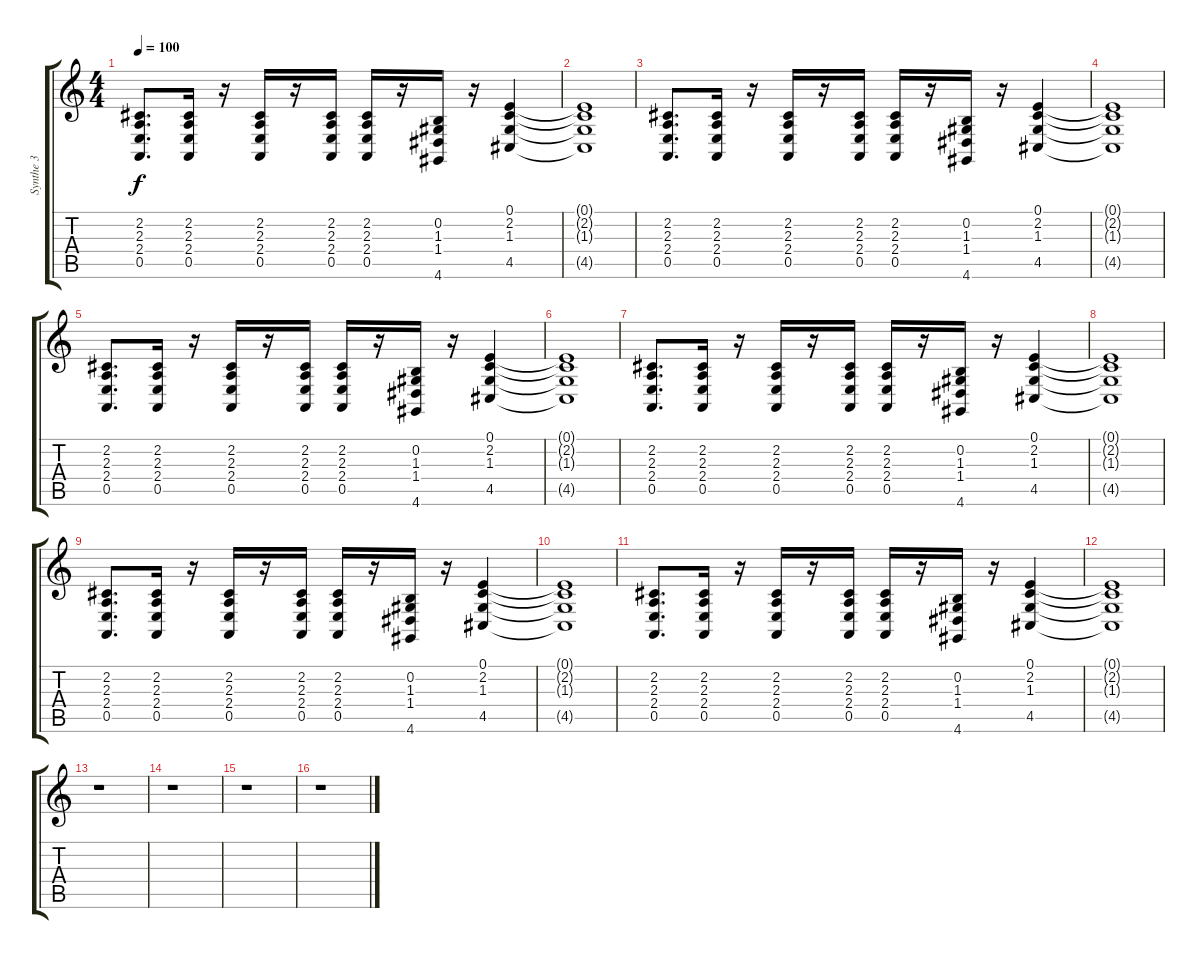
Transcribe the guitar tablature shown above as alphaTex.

\track ("Synthe 3" "Synthe 3") {instrument synthbrass1}
\staff {score tabs}
\tuning (E4 B3 G3 D3 A2 E2) {hide}
\ts (4 4)
\tempo 100
\clef g2
\ks c
(2.2 2.3 2.4 0.5).8{d dy f} (2.2 2.3 2.4 0.5).16 r.16 (2.2 2.3 2.4 0.5).16 r.16 (2.2 2.3 2.4 0.5).16 (2.2 2.3 2.4 0.5).16 r.16 (0.2 1.3 1.4 4.6).16 r.16 (0.1 2.2 1.3 4.5).4 |
(0.1{t} 2.2{t} 1.3{t} 4.5{t}).1 |
(2.2 2.3 2.4 0.5).8{d} (2.2 2.3 2.4 0.5).16 r.16 (2.2 2.3 2.4 0.5).16 r.16 (2.2 2.3 2.4 0.5).16 (2.2 2.3 2.4 0.5).16 r.16 (0.2 1.3 1.4 4.6).16 r.16 (0.1 2.2 1.3 4.5).4 |
(0.1{t} 2.2{t} 1.3{t} 4.5{t}).1 |
(2.2 2.3 2.4 0.5).8{d} (2.2 2.3 2.4 0.5).16 r.16 (2.2 2.3 2.4 0.5).16 r.16 (2.2 2.3 2.4 0.5).16 (2.2 2.3 2.4 0.5).16 r.16 (0.2 1.3 1.4 4.6).16 r.16 (0.1 2.2 1.3 4.5).4 |
(0.1{t} 2.2{t} 1.3{t} 4.5{t}).1 |
(2.2 2.3 2.4 0.5).8{d} (2.2 2.3 2.4 0.5).16 r.16 (2.2 2.3 2.4 0.5).16 r.16 (2.2 2.3 2.4 0.5).16 (2.2 2.3 2.4 0.5).16 r.16 (0.2 1.3 1.4 4.6).16 r.16 (0.1 2.2 1.3 4.5).4 |
(0.1{t} 2.2{t} 1.3{t} 4.5{t}).1 |
(2.2 2.3 2.4 0.5).8{d} (2.2 2.3 2.4 0.5).16 r.16 (2.2 2.3 2.4 0.5).16 r.16 (2.2 2.3 2.4 0.5).16 (2.2 2.3 2.4 0.5).16 r.16 (0.2 1.3 1.4 4.6).16 r.16 (0.1 2.2 1.3 4.5).4 |
(0.1{t} 2.2{t} 1.3{t} 4.5{t}).1 |
(2.2 2.3 2.4 0.5).8{d} (2.2 2.3 2.4 0.5).16 r.16 (2.2 2.3 2.4 0.5).16 r.16 (2.2 2.3 2.4 0.5).16 (2.2 2.3 2.4 0.5).16 r.16 (0.2 1.3 1.4 4.6).16 r.16 (0.1 2.2 1.3 4.5).4 |
(0.1{t} 2.2{t} 1.3{t} 4.5{t}).1 |
r.1 |
r.1 |
r.1 |
r.1
